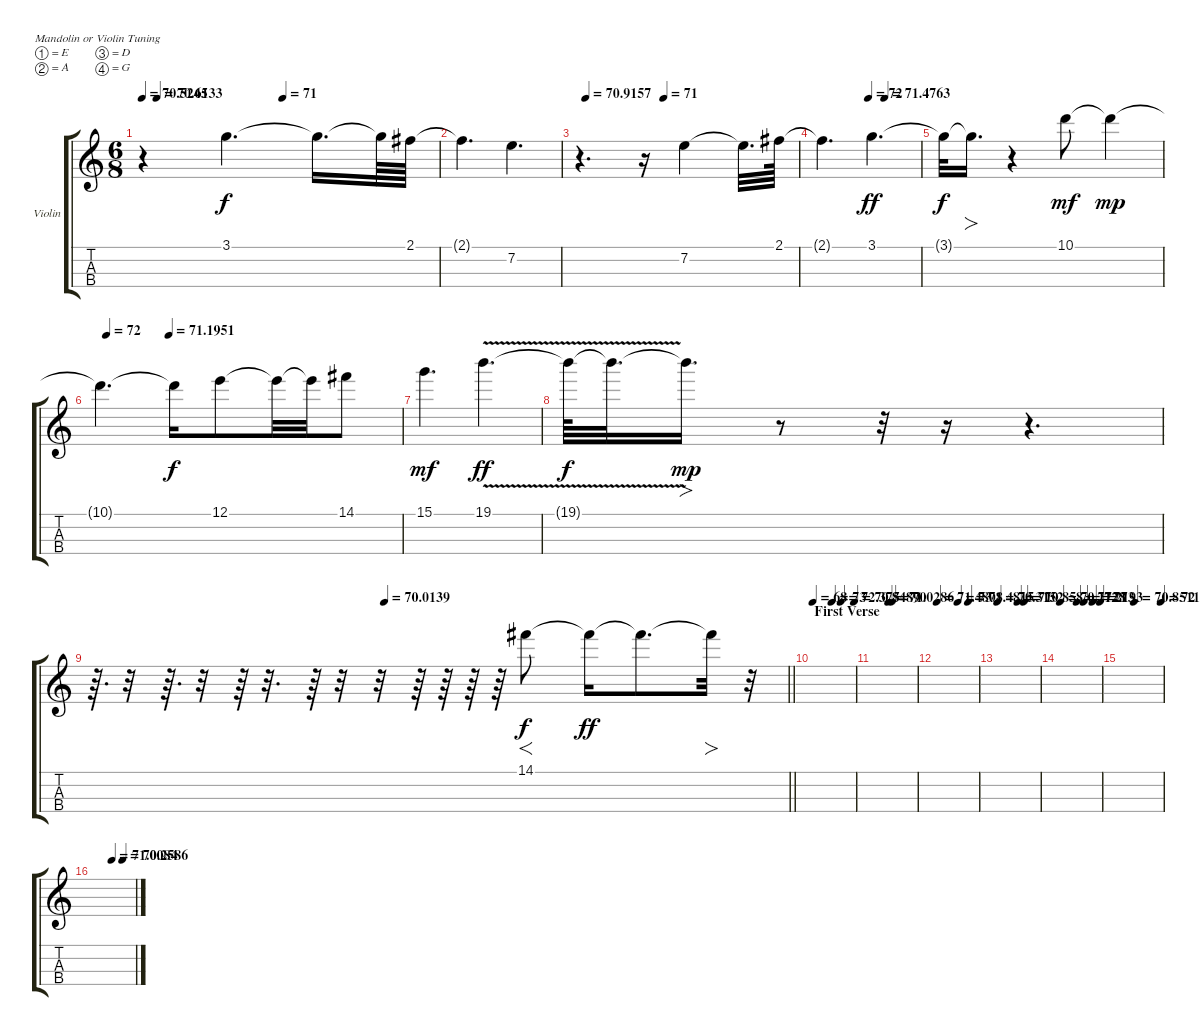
\bracketExtendMode groupsimilarinstruments
\firstSystemTrackNameOrientation horizontal
\otherSystemsTrackNameOrientation horizontal
\track ("Violin 2" "Violin") {instrument violin}
\staff {score tabs}
\tuning (E5 A4 D4 G3)
\ts (6 8)
\tempo
70.5245
\tempo (70.6133 0.05)
\tempo (71 0.475)
\accidentals auto
\clef g2
\ottava regular
\simile none
\scale
0.333333
\ks c
r.4{dy f} 3.1.4{d} 3.1{t}.16{d} 3.1{t}.64 2.1.64 |
\scale
0.333333 2.1{t}.4{d} 7.2.4{d} |
\tempo (70.9157 0.03125)
\tempo (71 0.3875)
\scale
0.333333 r.4{d} r.16 7.2.4 7.2{t}.32{d} 2.1.64 |
\tempo (72 0.48125)
\tempo (71.4763 0.64375)
\scale
0.333333 2.1{t}.4{d} 3.1.4{d dy ff} |
\scale
0.333333 3.1{t}.32{dy f} 3.1{t}.16{fo d} r.4 10.1.8{dy mf} 10.1{t}.4{dy mp} |
\tempo (72 0.025)
\tempo (71.1951 0.23125)
\scale
0.333333 10.1{t}.4{d} 10.1{t}.16{dy f} 12.1.8 12.1{t}.32 12.1{t}.32 14.1.8 |
\scale
0.333333 15.1.4{d dy mf} 19.1{v}.4{d dy ff} |
\scale
0.333333 19.1{v t}.64{dy f} 19.1{t}.32{d} 19.1{t}.16{fo d dy mp} r.8 r.32 r.16 r.4{d} |
\tempo (70.0139 0.41875)
\scale
0.333333
\barLineRight lightlight
r.64{d} r.32 r.64{d} r.32 r.64 r.32{d} r.64 r.32 r.32 r.64 r.64 r.64 r.64 14.1.8{f dy f} 14.1{t}.16{dy ff} 14.1{t}.8{d} 14.1{t}.32{fo} r.32 |
\section ("" "First Verse")
\tempo 68
\tempo (73 0.45625)
\tempo (72.375 0.675)
\tempo (70.8489 0.99375)
\scale
0.333333 |
\tempo (71.0286 0.35)
\tempo (70 0.4375)
\scale
0.333333 |
\tempo (71.4808 0.025)
\tempo (73 0.525)
\tempo (71.4815 0.775)
\scale
0.333333 |
\tempo (70.3152 0.00625)
\tempo (71 0.4875)
\tempo (70.858 0.64375)
\scale
0.333333 |
\tempo (70.1728 0.03125)
\tempo (71.2193 0.4375)
\tempo (72 0.6)
\tempo (71 0.8125)
\tempo (73 0.99375)
\scale
0.333333 |
\tempo (70.8511 0.33125)
\tempo (72 0.975)
\scale
0.333333 |
\tempo (71.0084 0.45625)
\tempo (70.2586 0.7125)
\scale
0.333333
